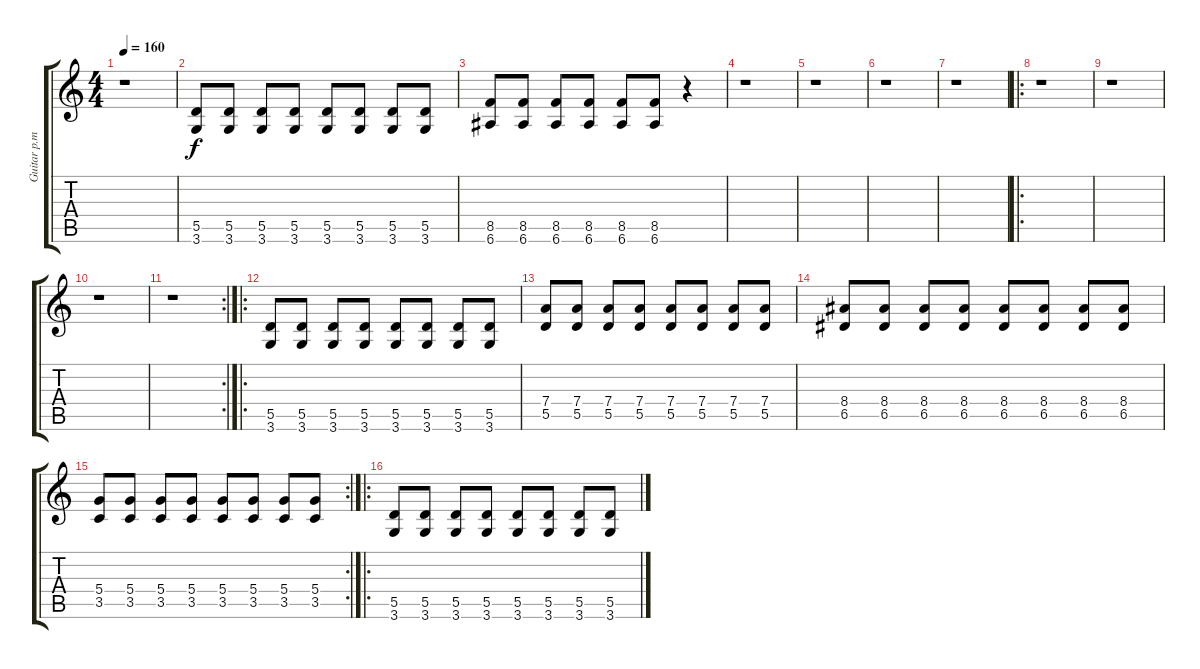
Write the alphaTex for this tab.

\track ("Guitar p.m." "Guitar p.m") {instrument electricguitarmuted}
\staff {score tabs}
\tuning (E4 B3 G3 D3 A2 E2) {hide}
\ts (4 4)
\tempo 160
\clef g2
\ks c
r.1{dy f} |
(5.5 3.6).8 (5.5 3.6).8 (5.5 3.6).8 (5.5 3.6).8 (5.5 3.6).8 (5.5 3.6).8 (5.5 3.6).8 (5.5 3.6).8 |
(8.5 6.6).8 (8.5 6.6).8 (8.5 6.6).8 (8.5 6.6).8 (8.5 6.6).8 (8.5 6.6).8 r.4 |
r.1 |
r.1 |
r.1 |
r.1 |
\ro
r.1 |
r.1 |
r.1 |
\rc 2
r.1 |
\ro
(5.5 3.6).8 (5.5 3.6).8 (5.5 3.6).8 (5.5 3.6).8 (5.5 3.6).8 (5.5 3.6).8 (5.5 3.6).8 (5.5 3.6).8 |
(7.4 5.5).8 (7.4 5.5).8 (7.4 5.5).8 (7.4 5.5).8 (7.4 5.5).8 (7.4 5.5).8 (7.4 5.5).8 (7.4 5.5).8 |
(8.4 6.5).8 (8.4 6.5).8 (8.4 6.5).8 (8.4 6.5).8 (8.4 6.5).8 (8.4 6.5).8 (8.4 6.5).8 (8.4 6.5).8 |
\rc 2
(5.4 3.5).8 (5.4 3.5).8 (5.4 3.5).8 (5.4 3.5).8 (5.4 3.5).8 (5.4 3.5).8 (5.4 3.5).8 (5.4 3.5).8 |
\ro
(5.5 3.6).8 (5.5 3.6).8 (5.5 3.6).8 (5.5 3.6).8 (5.5 3.6).8 (5.5 3.6).8 (5.5 3.6).8 (5.5 3.6).8
